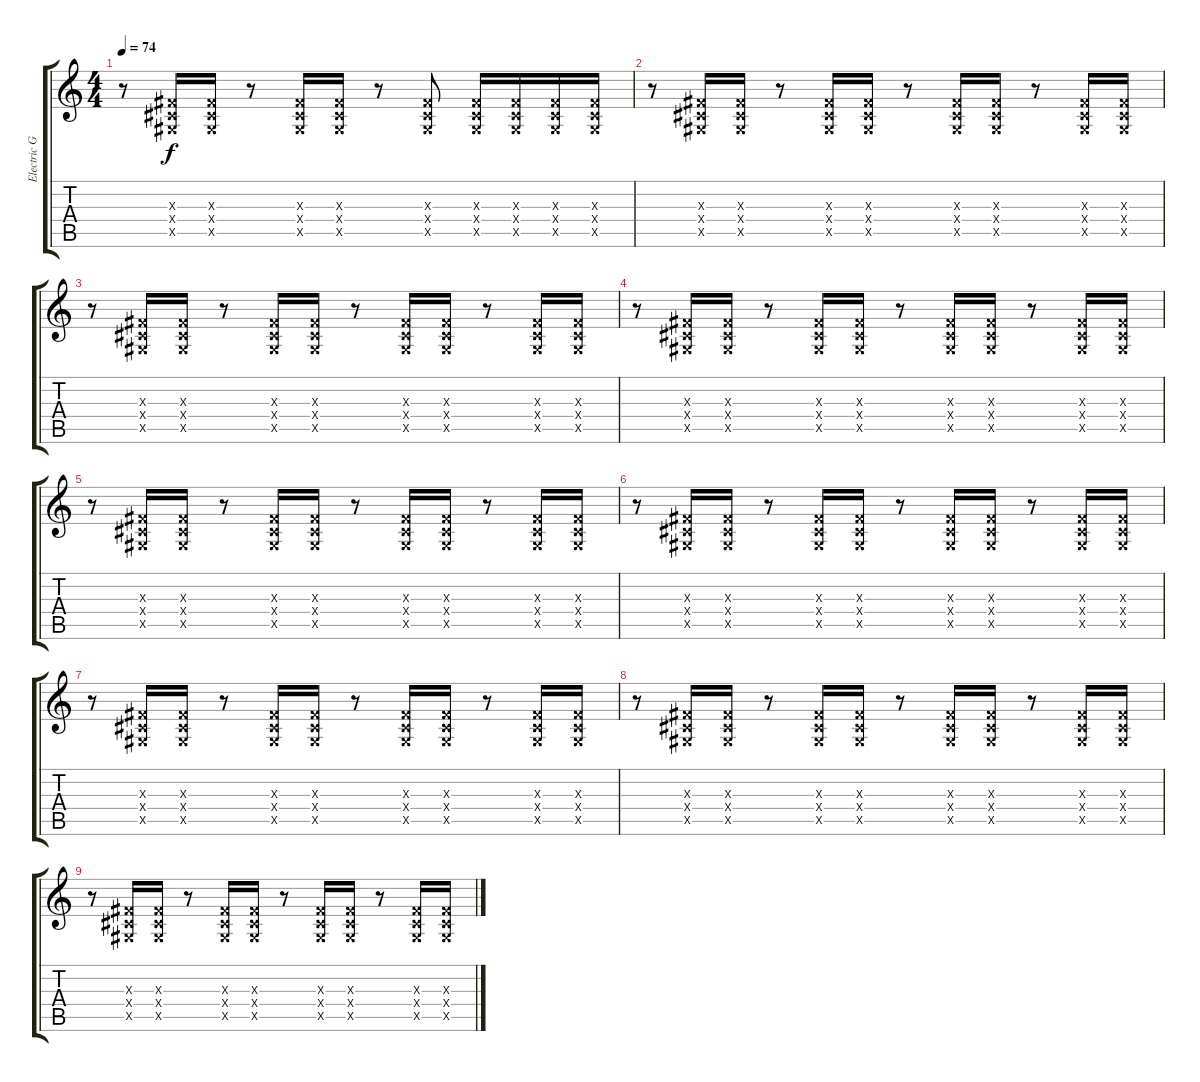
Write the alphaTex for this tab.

\track ("Electric Guitar mute" "Electric G") {instrument overdrivenguitar}
\staff {score tabs}
\tuning (E4 B3 G3 D3 A2 E2) {hide}
\ts (4 4)
\tempo 74
\clef g2
\ks c
r.8{dy f} (-1.3{x} -1.4{x} -1.5{x}).16 (-1.3{x} -1.4{x} -1.5{x}).16 r.8 (-1.3{x} -1.4{x} -1.5{x}).16 (-1.3{x} -1.4{x} -1.5{x}).16 r.8 (-1.3{x} -1.4{x} -1.5{x}).8 (-1.3{x} -1.4{x} -1.5{x}).16 (-1.3{x} -1.4{x} -1.5{x}).16 (-1.3{x} -1.4{x} -1.5{x}).16 (-1.3{x} -1.4{x} -1.5{x}).16 |
r.8{volume 9} (-1.3{x} -1.4{x} -1.5{x}).16 (-1.3{x} -1.4{x} -1.5{x}).16 r.8 (-1.3{x} -1.4{x} -1.5{x}).16 (-1.3{x} -1.4{x} -1.5{x}).16 r.8 (-1.3{x} -1.4{x} -1.5{x}).16 (-1.3{x} -1.4{x} -1.5{x}).16 r.8 (-1.3{x} -1.4{x} -1.5{x}).16 (-1.3{x} -1.4{x} -1.5{x}).16 |
r.8 (-1.3{x} -1.4{x} -1.5{x}).16 (-1.3{x} -1.4{x} -1.5{x}).16 r.8 (-1.3{x} -1.4{x} -1.5{x}).16 (-1.3{x} -1.4{x} -1.5{x}).16 r.8 (-1.3{x} -1.4{x} -1.5{x}).16 (-1.3{x} -1.4{x} -1.5{x}).16 r.8 (-1.3{x} -1.4{x} -1.5{x}).16 (-1.3{x} -1.4{x} -1.5{x}).16 |
r.8{volume 6} (-1.3{x} -1.4{x} -1.5{x}).16 (-1.3{x} -1.4{x} -1.5{x}).16 r.8 (-1.3{x} -1.4{x} -1.5{x}).16 (-1.3{x} -1.4{x} -1.5{x}).16 r.8 (-1.3{x} -1.4{x} -1.5{x}).16 (-1.3{x} -1.4{x} -1.5{x}).16 r.8 (-1.3{x} -1.4{x} -1.5{x}).16 (-1.3{x} -1.4{x} -1.5{x}).16 |
r.8 (-1.3{x} -1.4{x} -1.5{x}).16 (-1.3{x} -1.4{x} -1.5{x}).16 r.8 (-1.3{x} -1.4{x} -1.5{x}).16 (-1.3{x} -1.4{x} -1.5{x}).16 r.8 (-1.3{x} -1.4{x} -1.5{x}).16 (-1.3{x} -1.4{x} -1.5{x}).16 r.8 (-1.3{x} -1.4{x} -1.5{x}).16 (-1.3{x} -1.4{x} -1.5{x}).16 |
r.8{volume 4} (-1.3{x} -1.4{x} -1.5{x}).16 (-1.3{x} -1.4{x} -1.5{x}).16 r.8 (-1.3{x} -1.4{x} -1.5{x}).16 (-1.3{x} -1.4{x} -1.5{x}).16 r.8 (-1.3{x} -1.4{x} -1.5{x}).16 (-1.3{x} -1.4{x} -1.5{x}).16 r.8 (-1.3{x} -1.4{x} -1.5{x}).16 (-1.3{x} -1.4{x} -1.5{x}).16 |
r.8 (-1.3{x} -1.4{x} -1.5{x}).16 (-1.3{x} -1.4{x} -1.5{x}).16 r.8 (-1.3{x} -1.4{x} -1.5{x}).16 (-1.3{x} -1.4{x} -1.5{x}).16 r.8 (-1.3{x} -1.4{x} -1.5{x}).16 (-1.3{x} -1.4{x} -1.5{x}).16 r.8 (-1.3{x} -1.4{x} -1.5{x}).16 (-1.3{x} -1.4{x} -1.5{x}).16 |
r.8{volume 0} (-1.3{x} -1.4{x} -1.5{x}).16 (-1.3{x} -1.4{x} -1.5{x}).16 r.8 (-1.3{x} -1.4{x} -1.5{x}).16 (-1.3{x} -1.4{x} -1.5{x}).16 r.8 (-1.3{x} -1.4{x} -1.5{x}).16 (-1.3{x} -1.4{x} -1.5{x}).16 r.8 (-1.3{x} -1.4{x} -1.5{x}).16 (-1.3{x} -1.4{x} -1.5{x}).16 |
r.8 (-1.3{x} -1.4{x} -1.5{x}).16 (-1.3{x} -1.4{x} -1.5{x}).16 r.8 (-1.3{x} -1.4{x} -1.5{x}).16 (-1.3{x} -1.4{x} -1.5{x}).16 r.8 (-1.3{x} -1.4{x} -1.5{x}).16 (-1.3{x} -1.4{x} -1.5{x}).16 r.8 (-1.3{x} -1.4{x} -1.5{x}).16 (-1.3{x} -1.4{x} -1.5{x}).16
